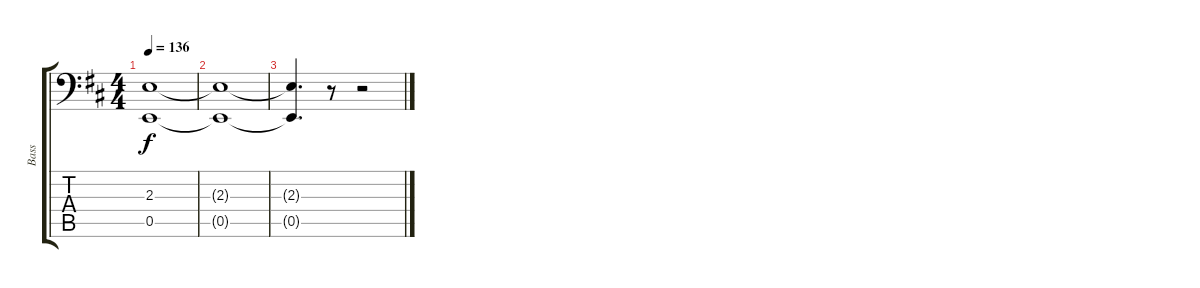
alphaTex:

\track ("Bass" "Bass") {instrument electricbasspick}
\staff {score tabs}
\tuning (C3 G2 D2 A1 E1 B0) {hide}
\ts (4 4)
\tempo 136
\clef f4
\ks d
(2.3 0.5).1{dy f} |
(2.3{t} 0.5{t}).1 |
(2.3{t} 0.5{t}).4{d} r.8 r.2
